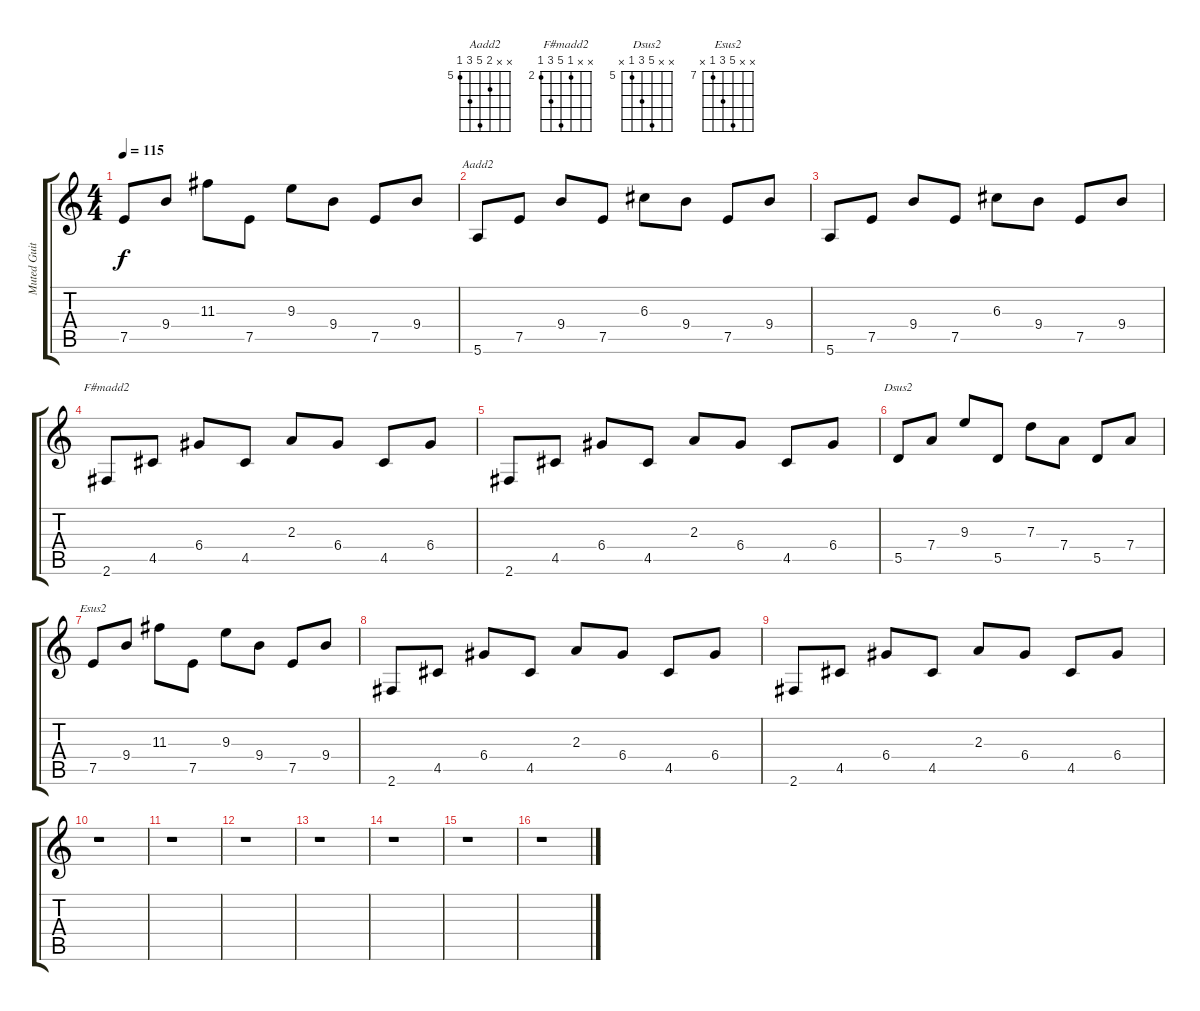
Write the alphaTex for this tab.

\track ("Muted Guitar        " "Muted Guit") {instrument electricguitarmuted}
\staff {score tabs}
\tuning (E4 B3 G3 D3 A2 E2) {hide}
\chord ("Aadd2" x x 6 9 7 5) {firstfret 5}
\chord ("F#madd2" x x 2 6 4 2) {firstfret 2}
\chord ("Dsus2" x x 9 7 5 x) {firstfret 5}
\chord ("Esus2" x x 11 9 7 x) {firstfret 7}
\ts (4 4)
\tempo 115
\clef g2
\ks c
7.5.8{dy f} 9.4.8 11.3.8 7.5.8 9.3.8 9.4.8 7.5.8 9.4.8 |
5.6.8{ch "Aadd2"} 7.5.8 9.4.8 7.5.8 6.3.8 9.4.8 7.5.8 9.4.8 |
5.6.8 7.5.8 9.4.8 7.5.8 6.3.8 9.4.8 7.5.8 9.4.8 |
2.6.8{ch "F#madd2"} 4.5.8 6.4.8 4.5.8 2.3.8 6.4.8 4.5.8 6.4.8 |
2.6.8 4.5.8 6.4.8 4.5.8 2.3.8 6.4.8 4.5.8 6.4.8 |
5.5.8{ch "Dsus2"} 7.4.8 9.3.8 5.5.8 7.3.8 7.4.8 5.5.8 7.4.8 |
7.5.8{ch "Esus2"} 9.4.8 11.3.8 7.5.8 9.3.8 9.4.8 7.5.8 9.4.8 |
2.6.8 4.5.8 6.4.8 4.5.8 2.3.8 6.4.8 4.5.8 6.4.8 |
2.6.8 4.5.8 6.4.8 4.5.8 2.3.8 6.4.8 4.5.8 6.4.8 |
r.1 |
r.1 |
r.1 |
r.1 |
r.1 |
r.1 |
r.1
